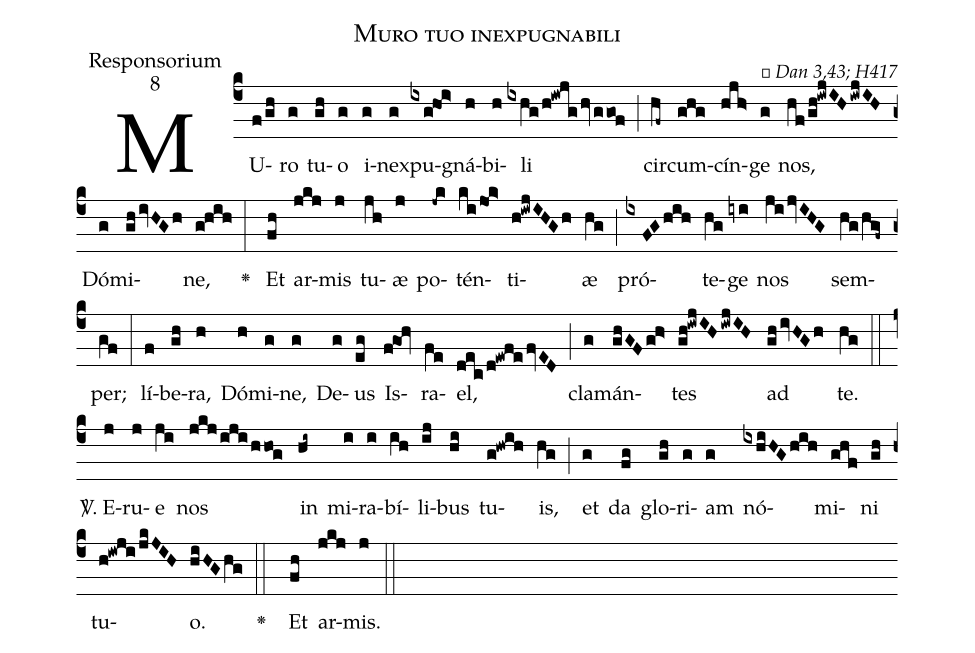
name:Muro tuo inexpugnabili;
office-part:Responsorium;
mode:8;
commentary:ꝟ Dan 3,43; H417;
%%
(c4)MU(f/gh)ro(g) tu(gh)o(g) i(g)nex(g)pu(ixg!hoi>)gná(h)bi(h)li(ixhg/h!iwjghvggof) (;) cir(hf~)cum(ghg)cín(hjh>)ge(g) nos,(hf/gh!iwjIHiwjIH) Dó(g)mi(ghivHGh)ne,(g!hih) (:)
<v>\greheightstar</v>()
Et(fh) ar(jkj)mis(j) tu(jh)æ(j) po(-jk)tén(ki/jok>)ti(h!iwjIHGh)æ(hg) (;) pró(ixFGhih)te(hg)ge(iyi) nos(jijvIHG) sem(hg/hgf~)per;(gf) (:)
lí(f)be(gh)ra,(h) Dó(h)mi(g)ne,(g) De(g)us(eg) Is(f!goh)ra(fe)el,(dec/d!ewfefvED) (;) cla(g)mán(ghGFgh>)tes(gh!iwjIHiwjIH) ad(ghivHGh) te.(hg) (::)
<sp>V/</sp>.
E(j)ru(j)e(ji) nos(jkj/iji/hhog) in(hi~) mi(i)ra(i)bí(ih)li(ij)bus(hi) tu(g!hwih)is,(hg) (;)
et(g) da(fg) glo(gh)ri(g)am(g) nó(ixhiHGhih)mi(ghf)ni(gh) tu(h!iwji/jkJIH)o.(hiHGhg) (::)

<v>\greheightstar</v>() Et(fh) ar(jkj)mis.(j) (::)
